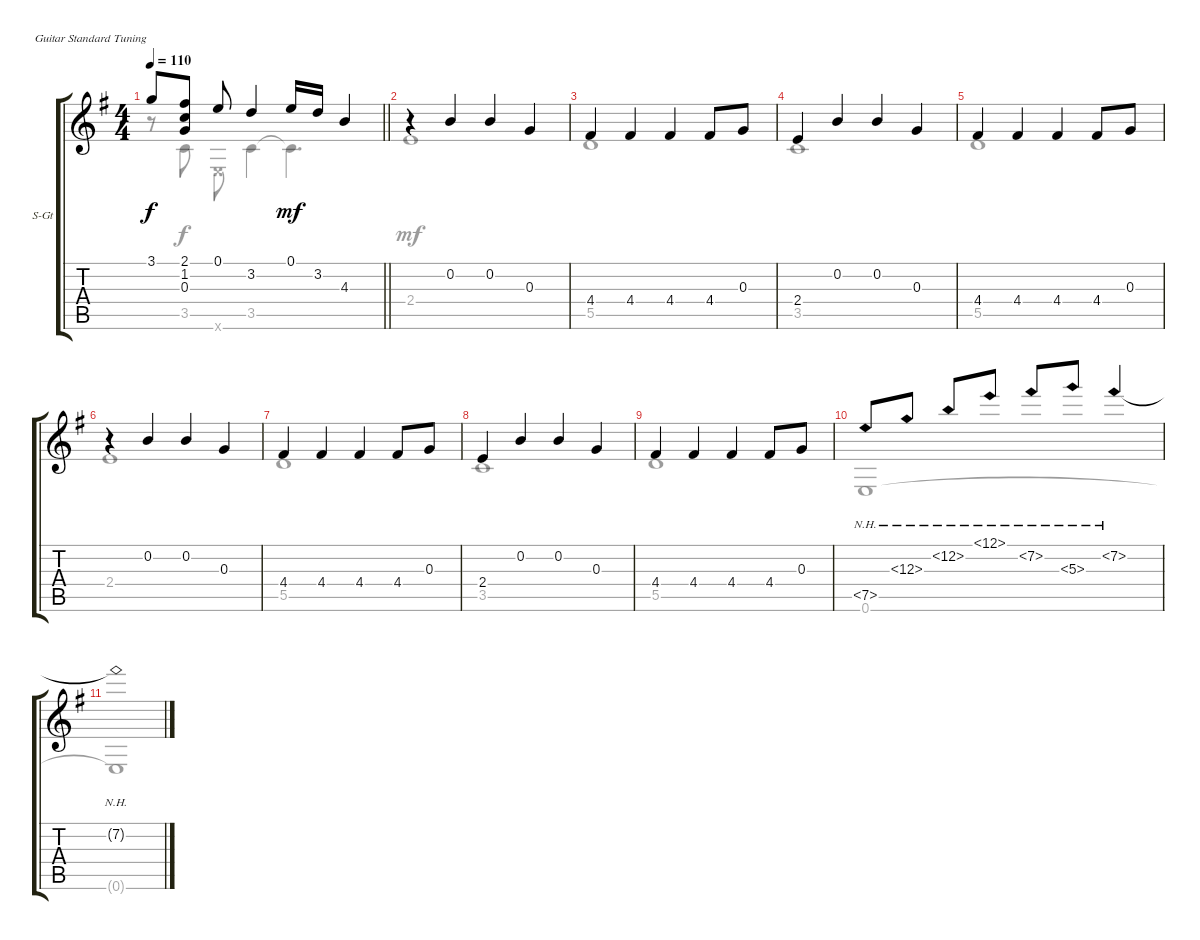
\defaultSystemsLayout 4
\bracketExtendMode groupsimilarinstruments
\firstSystemTrackNameOrientation horizontal
\otherSystemsTrackNameOrientation horizontal
\track ("Steel Guitar" "S-Gt") {instrument acousticguitarsteel}
\staff {score tabs}
\tuning (E4 B3 G3 D3 A2 E2)
\voice
\ts (4 4)
\tempo 110
\clef g2
\scale
0.62487
\barLineRight lightlight
\ks g
3.1{t}.8{dy f} (2.1 1.2 0.3).8 0.1.8 3.2.4 0.1.16{dy mf} 3.2.16 4.3.4 |
\scale
0.375109 r.4 0.2.4 0.2.4 0.3.4 |
\scale
0.531085 4.4.4 4.4.4 4.4.4 4.4.8 0.3.8 |
\scale
0.468834 2.4.4 0.2.4 0.2.4 0.3.4 |
\scale
0.529657 4.4.4 4.4.4 4.4.4 4.4.8 0.3.8 |
\scale
0.470259 r.4 0.2.4 0.2.4 0.3.4 |
\scale
0.545361 4.4.4 4.4.4 4.4.4 4.4.8 0.3.8 |
\tempo (100 hide)
\scale
0.454584 2.4.4 0.2.4 0.2.4 0.3.4 |
\tempo (95 0.25 hide)
\tempo (90 0.5 hide)
\tempo (85 0.8625 hide)
\tempo (75 0.875 hide)
\scale
0.41917 4.4.4 4.4.4 4.4.4 4.4.8 0.3.8 |
\tempo (65 0.625 hide)
\scale
0.436338 7.5{nh}.8 12.3{nh}.8 12.2{nh}.8 12.1{nh}.8 7.2{nh}.8 5.3{nh}.8 7.2{nh}.4 |
\scale
0.144492 7.2{nh t}.1
\voice
\clef g2
\ottava regular
\simile none
\scale
0.62487
\barLineRight lightlight
\ks g
r.8{dy f} 3.5.8 0.6{x}.8 3.5.4 3.5{t}.4{d} |
\scale
0.375109 2.4.1{dy mf} |
\scale
0.531085 5.5.1 |
\scale
0.468834 3.5.1 |
\scale
0.529657 5.5.1 |
\scale
0.470259 2.4.1 |
\scale
0.545361 5.5.1 |
\scale
0.454584 3.5.1 |
\scale
0.41917 5.5.1 |
\scale
0.436338 0.6.1 |
\scale
0.144492 0.6{t}.1
